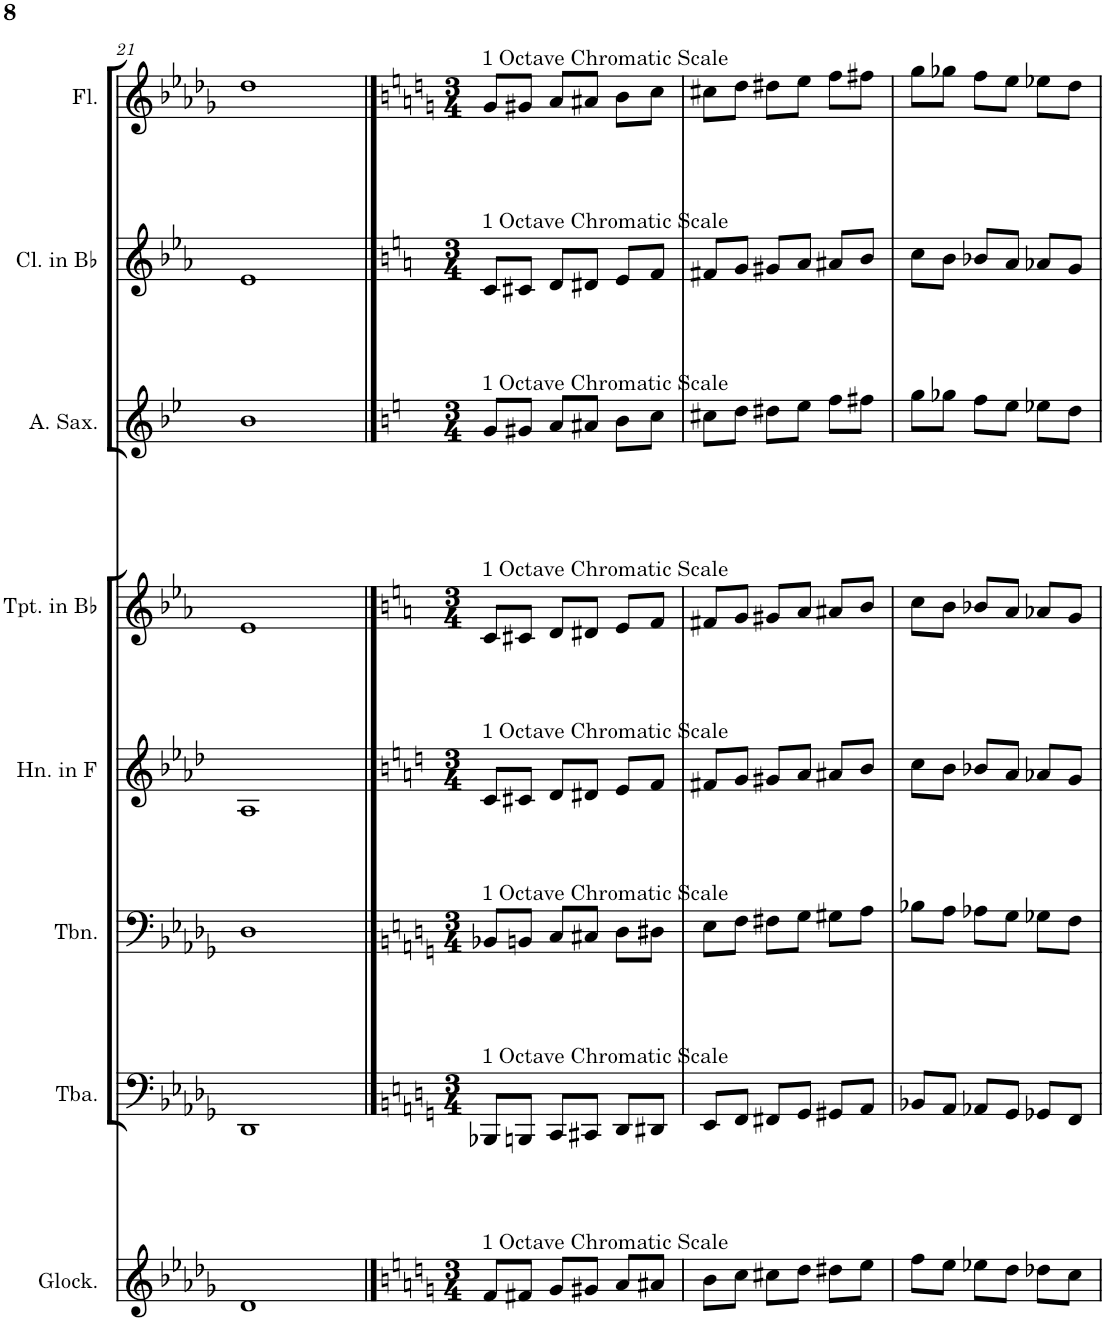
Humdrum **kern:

**kern	**kern	**kern	**kern	**kern	**kern	**kern	**kern
*part8	*part7	*part6	*part5	*part4	*part3	*part2	*part1
*staff8	*staff7	*staff6	*staff5	*staff4	*staff3	*staff2	*staff1
*I"Glockenspiel	*I"Tuba	*I"Trombone	*I"Horn in F	*I"Trumpet in Bb	*I"Alto Saxophone	*I"Clarinet in Bb	*I"Flute
*I'Glock.	*I'Tba.	*I'Tbn.	*I'Hn. in F	*I'Tpt. in Bb	*I'A. Sax.	*I'Cl. in Bb	*I'Fl.
!!LO:PB:g=z
*clefG2	*clefF4	*clefF4	*clefG2	*clefG2	*clefG2	*clefG2	*clefG2
*Trd-14c-24	*	*	*Trd4c7	*Trd1c2	*Trd5c9	*Trd1c2	*
*k[b-e-a-d-g-]	*k[b-e-a-d-g-]	*k[b-e-a-d-g-]	*k[b-e-a-d-]	*k[b-e-a-]	*k[b-e-]	*k[b-e-a-]	*k[b-e-a-d-g-]
*M4/4	*M4/4	*M4/4	*M4/4	*M4/4	*M4/4	*M4/4	*M4/4
=21	=21	=21	=21	=21	=21	=21	=21
1d-	1DD-	1D-	1A-	1e-	1b-	1e-	1dd-
==22	==22	==22	==22	==22	==22	==22	==22
*k[]	*k[]	*k[]	*k[]	*k[]	*k[]	*k[]	*k[]
*M3/4	*M3/4	*M3/4	*M3/4	*M3/4	*M3/4	*M3/4	*M3/4
!	!	!	!	!	!	!	!LO:TX:a:t=1 Octave Chromatic Scale
!	!	!	!	!	!	!LO:TX:a:t=1 Octave Chromatic Scale	!
!	!	!	!	!	!LO:TX:a:t=1 Octave Chromatic Scale	!	!
!	!	!	!	!LO:TX:a:t=1 Octave Chromatic Scale	!	!	!
!	!	!	!LO:TX:a:t=1 Octave Chromatic Scale	!	!	!	!
!	!	!LO:TX:a:t=1 Octave Chromatic Scale	!	!	!	!	!
!	!LO:TX:a:t=1 Octave Chromatic Scale	!	!	!	!	!	!
!LO:TX:a:t=1 Octave Chromatic Scale	!	!	!	!	!	!	!
8f/L	8BBB-X/L	8BB-X/L	8c/L	8c/L	8g/L	8c/L	8g/L
8f#X/J	8BBBn/J	8BBn/J	8c#X/J	8c#X/J	8g#X/J	8c#X/J	8g#X/J
8g/L	8CC/L	8C/L	8d/L	8d/L	8a/L	8d/L	8a/L
8g#X/J	8CC#X/J	8C#X/J	8d#X/J	8d#X/J	8a#X/J	8d#X/J	8a#X/J
8a/L	8DD/L	8D\L	8e/L	8e/L	8b\L	8e/L	8b\L
8a#X/J	8DD#X/J	8D#X\J	8f/J	8f/J	8cc\J	8f/J	8cc\J
=23	=23	=23	=23	=23	=23	=23	=23
8b\L	8EE/L	8E\L	8f#X/L	8f#X/L	8cc#X\L	8f#X/L	8cc#X\L
8cc\J	8FF/J	8F\J	8g/J	8g/J	8dd\J	8g/J	8dd\J
8cc#X\L	8FF#X/L	8F#X\L	8g#X/L	8g#X/L	8dd#X\L	8g#X/L	8dd#X\L
8dd\J	8GG/J	8G\J	8a/J	8a/J	8ee\J	8a/J	8ee\J
8dd#X\L	8GG#X/L	8G#X\L	8a#X/L	8a#X/L	8ff\L	8a#X/L	8ff\L
8ee\J	8AA/J	8A\J	8b/J	8b/J	8ff#X\J	8b/J	8ff#X\J
=24	=24	=24	=24	=24	=24	=24	=24
8ff\L	8BB-X/L	8B-X\L	8cc\L	8cc\L	8gg\L	8cc\L	8gg\L
8ee\J	8AA/J	8A\J	8b\J	8b\J	8gg-X\J	8b\J	8gg-X\J
8ee-X\L	8AA-X/L	8A-X\L	8b-X/L	8b-X/L	8ff\L	8b-X/L	8ff\L
8dd\J	8GG/J	8G\J	8a/J	8a/J	8ee\J	8a/J	8ee\J
8dd-X\L	8GG-X/L	8G-X\L	8a-X/L	8a-X/L	8ee-X\L	8a-X/L	8ee-X\L
8cc\J	8FF/J	8F\J	8g/J	8g/J	8dd\J	8g/J	8dd\J
=	=	=	=	=	=	=	=
*-	*-	*-	*-	*-	*-	*-	*-
